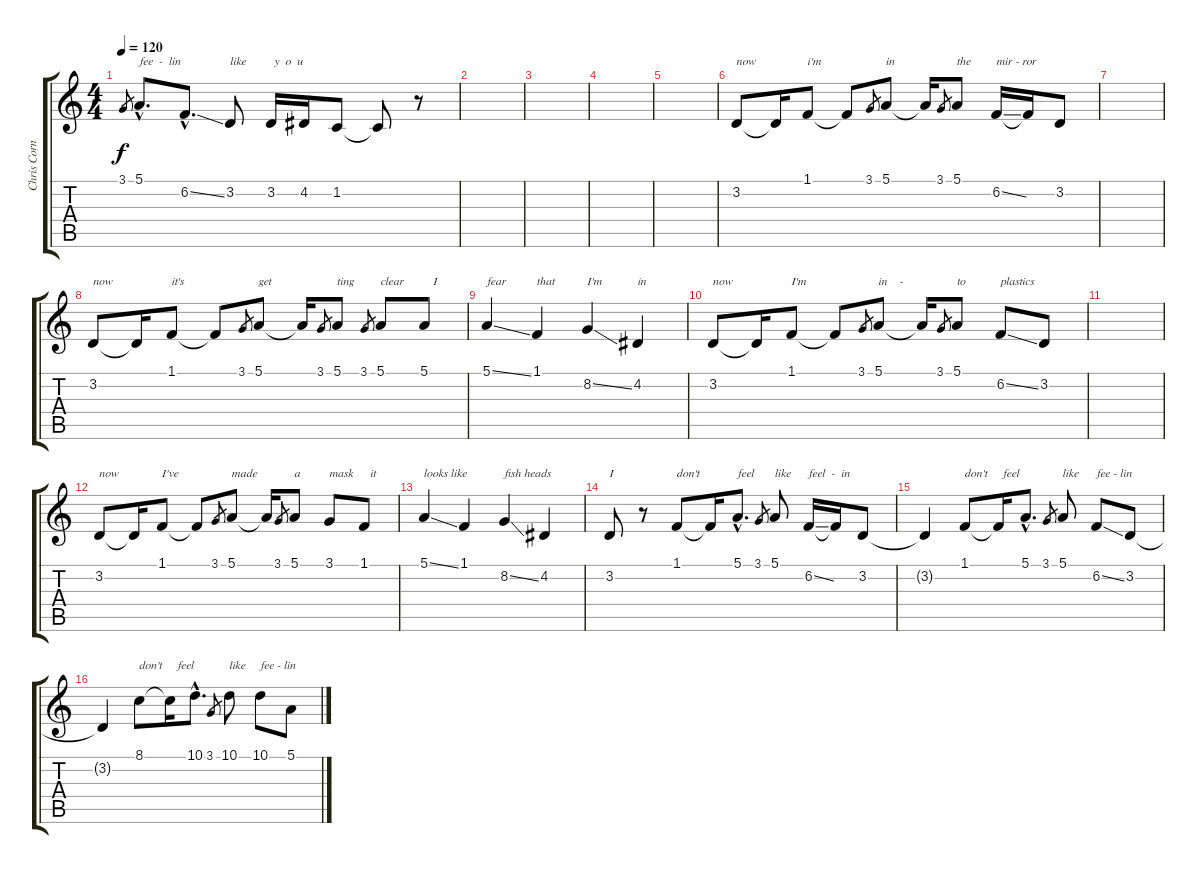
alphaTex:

\track ("Chris Cornell" "Chris Corn") {instrument lead1square}
\staff {score tabs}
\tuning (E4 B3 G3 D3 A2 E2) {hide}
\ts (4 4)
\tempo 120
\clef g2
\ks c
3.1.8{gr dy f} 5.1{hac}.8{d txt "fee  -  lin"} 6.2{ss hac}.8{d} 3.2.8{txt "like"} 3.2.16{txt " y  o  u"} 4.2.16 1.2.8 1.2{t}.8 r.8 |
|
|
|
|
3.2.8{txt "now"} 3.2{t}.16 1.1.8{txt "i'm"} 1.1{t}.8 3.1.8{gr} 5.1.8{txt "in"} 5.1{t}.16 3.1.8{gr} 5.1.8{txt "the"} 6.2{ss}.16{txt "mir - ror"} 6.2{t}.16 3.2.8 |
|
3.2.8{txt "now"} 3.2{t}.16 1.1.8{txt "it's "} 1.1{t}.8 3.1.8{gr} 5.1.8{txt "get"} 5.1{t}.16 3.1.8{gr} 5.1.8{txt "ting"} 3.1.8{gr} 5.1.8{txt "clear"} 5.1.8{txt "   I"} |
5.1{ss}.4{txt "fear"} 1.1.4{txt "that"} 8.2{ss}.4{txt "I'm"} 4.2.4{txt "in"} |
3.2.8{txt "now"} 3.2{t}.16 1.1.8{txt "I'm"} 1.1{t}.8 3.1.8{gr} 5.1.8{txt "in    -"} 5.1{t}.16 3.1.8{gr} 5.1.8{txt "to"} 6.2{ss}.8{txt "plastics"} 3.2.8 |
|
3.2.8{txt "now"} 3.2{t}.16 1.1.8{txt "I've"} 1.1{t}.8 3.1.8{gr} 5.1.8{txt "made"} 5.1{t}.16 3.1.8{gr} 5.1.8{txt "a"} 3.1.8{txt "mask"} 1.1.8{txt "  it"} |
5.1{ss}.4{txt "looks like"} 1.1.4 8.2{ss}.4{txt "fish heads"} 4.2.4 |
3.2.8{txt "I"} r.8 1.1.8{txt "don't"} 1.1{t}.16 5.1{hac}.8{d txt "feel"} 3.1.8{gr} 5.1.8{txt "like"} 6.2{ss}.16{txt "feel  -  in"} 6.2{t}.16 3.2.8 |
3.2{t}.4 1.1.8{txt "don't     feel"} 1.1{t}.16 5.1{hac}.8{d} 3.1.8{gr} 5.1.8{txt "like"} 6.2{ss}.8{txt "fee - lin"} 3.2.8 |
3.2{t}.4 8.1.8{txt "don't     feel"} 8.1{t}.16 10.1{hac}.8{d} 3.1.8{gr} 10.1.8{txt "like"} 10.1.8{txt "fee - lin"} 5.1.8
